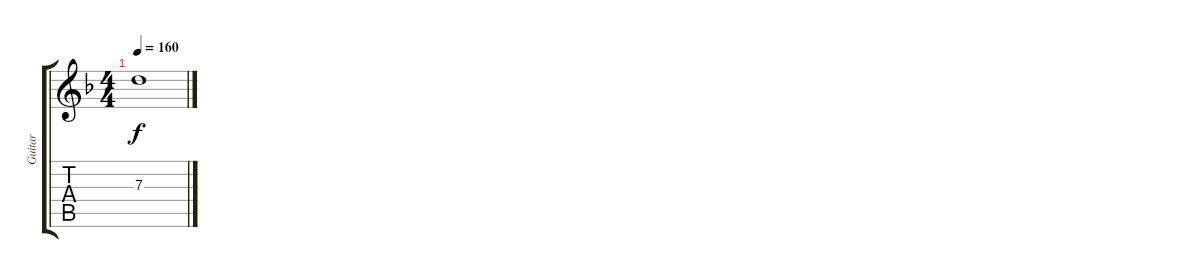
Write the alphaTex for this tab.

\track ("Guitar" "Guitar") {instrument acousticguitarsteel}
\staff {score tabs}
\tuning (E4 B3 G3 D3 A2 D2) {hide}
\ts (4 4)
\tempo 160
\clef g2
\ks dminor
7.3.1{dy f}
